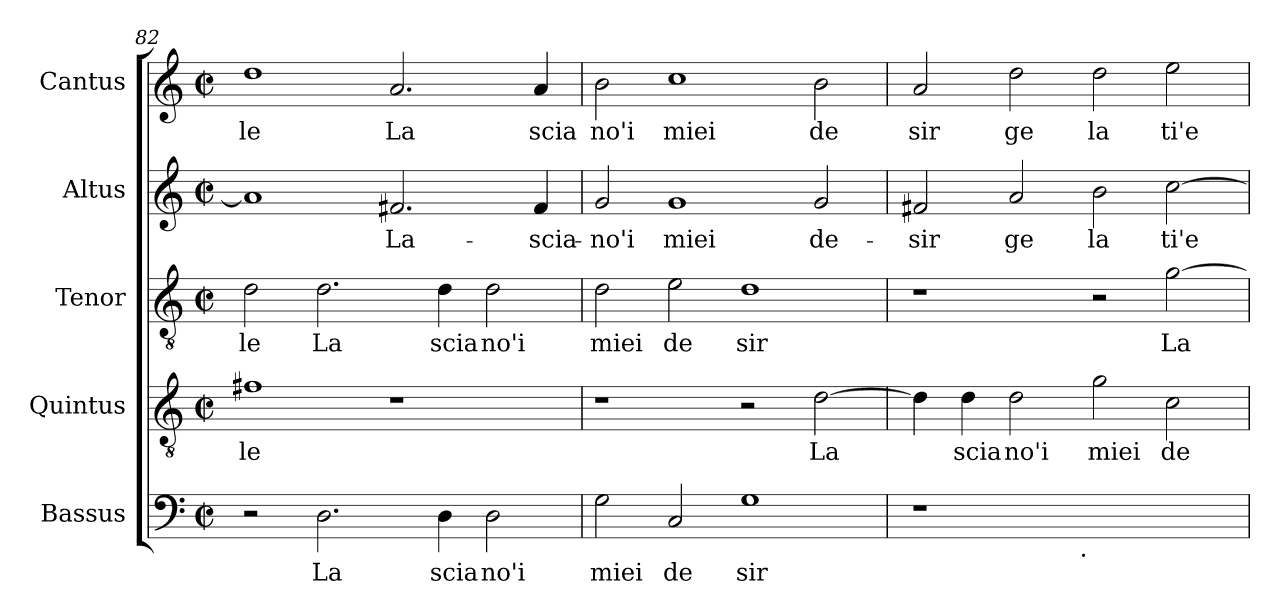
**kern	**text	**kern	**text	**kern	**text	**kern	**text	**kern	**text
*part5	*part5	*part4	*part4	*part3	*part3	*part2	*part2	*part1	*part1
*staff5	*staff5	*staff4	*staff4	*staff3	*staff3	*staff2	*staff2	*staff1	*staff1
*I"Bassus	*	*I"Quintus	*	*I"Tenor	*	*I"Altus	*	*I"Cantus	*
*clefF4	*	*clefGv2	*	*clefGv2	*	*clefG2	*	*clefG2	*
*k[]	*	*k[]	*	*k[]	*	*k[]	*	*k[]	*
*C:	*	*C:	*	*C:	*	*C:	*	*C:	*
*M2/2	*	*M2/2	*	*M2/2	*	*M2/2	*	*M2/2	*
*met(c|)	*	*met(c|)	*	*met(c|)	*	*met(c|)	*	*met(c|)	*
=82	=82	=82	=82	=82	=82	=82	=82	=82	=82
!	!	!	!LO:LY:b:cj	!	!LO:LY:b:cj	!	!LO:LY:b:cj	!	!LO:LY:b:cj
2r	.	1f#X	-le	2d\	le	1a]	.	1dd	le
!	!LO:LY:b:cj	!	!	!	!LO:LY:b:cj	!	!	!	!
2.D\	La	.	.	2.d\	La	.	.	.	.
!	!	!	!	!	!	!	!LO:LY:b:cj	!	!LO:LY:b:cj
.	.	1r	.	.	.	2.f#X/	La-	2.a/	La
!	!LO:LY:b:cj	!	!	!	!LO:LY:b:cj	!	!	!	!
4D\	scia	.	.	4d\	scia	.	.	.	.
!	!LO:LY:b:cj	!	!	!	!LO:LY:b:cj	!	!	!	!
2D\	no'i	.	.	2d\	no'i	.	.	.	.
!	!	!	!	!	!	!	!LO:LY:b:cj	!	!LO:LY:b:cj
.	.	.	.	.	.	4f#/	-scia-	4a/	scia
=83	=83	=83	=83	=83	=83	=83	=83	=83	=83
!	!LO:LY:b:cj	!	!	!	!LO:LY:b:cj	!	!LO:LY:b:cj	!	!LO:LY:b:cj
2G\	miei	1r	.	2d\	miei	2g/	-no'i	2b\	no'i
!	!LO:LY:b:cj	!	!	!	!LO:LY:b:cj	!	!LO:LY:b:cj	!	!LO:LY:b:cj
2C/	de	.	.	2e\	de	1g	miei	1cc	miei
!	!LO:LY:b:cj	!	!	!	!LO:LY:b:cj	!	!	!	!
1G	sir	2r	.	1d	sir	.	.	.	.
!	!	!	!LO:LY:b:cj	!	!	!	!LO:LY:b:cj	!	!LO:LY:b:cj
.	.	[>2d\	La-	.	.	2g/	de-	2b\	de
!!LO:PB:g=z
=84	=84	=84	=84	=84	=84	=84	=84	=84	=84
!	!	!	!LO:LY:b:cj	!	!	!	!LO:LY:b:cj	!	!LO:LY:b:cj
*^	*	*	*	*	*	*	*	*	*
1r	2ryy	.	4d\]	--	1r	.	2f#X/	-sir	2a/	sir
!	!	!	!	!LO:LY:b:cj	!	!	!	!	!	!
.	.	.	4d\	-scia	.	.	.	.	.	.
!	!	!	!	!LO:LY:b:cj	!	!	!	!LO:LY:b:cj	!	!LO:LY:b:cj
.	4...ryy	.	2d\	no'i	.	.	2a/	ge	2dd\	ge
!	!LO:TX:b:t=.	!	!	!	!	!	!	!	!	!
.	1ryy	.	.	.	.	.	.	.	.	.
!	!	!	!	!LO:LY:b:cj	!	!	!	!LO:LY:b:cj	!	!LO:LY:b:cj
1ryy	.	.	2g\	miei	2r	.	2b\	la	2dd\	la
!	!	!	!	!LO:LY:b:cj	!	!LO:LY:b:cj	!	!LO:LY:b:cj	!	!LO:LY:b:cj
.	.	.	2c\	de	[>2g\	La	[>2cc\	ti'e	2ee\	ti'e
.	32ryy	.	.	.	.	.	.	.	.	.
*v	*v	*	*	*	*	*	*	*	*	*
=	=	=	=	=	=	=	=	=	=
*-	*-	*-	*-	*-	*-	*-	*-	*-	*-
